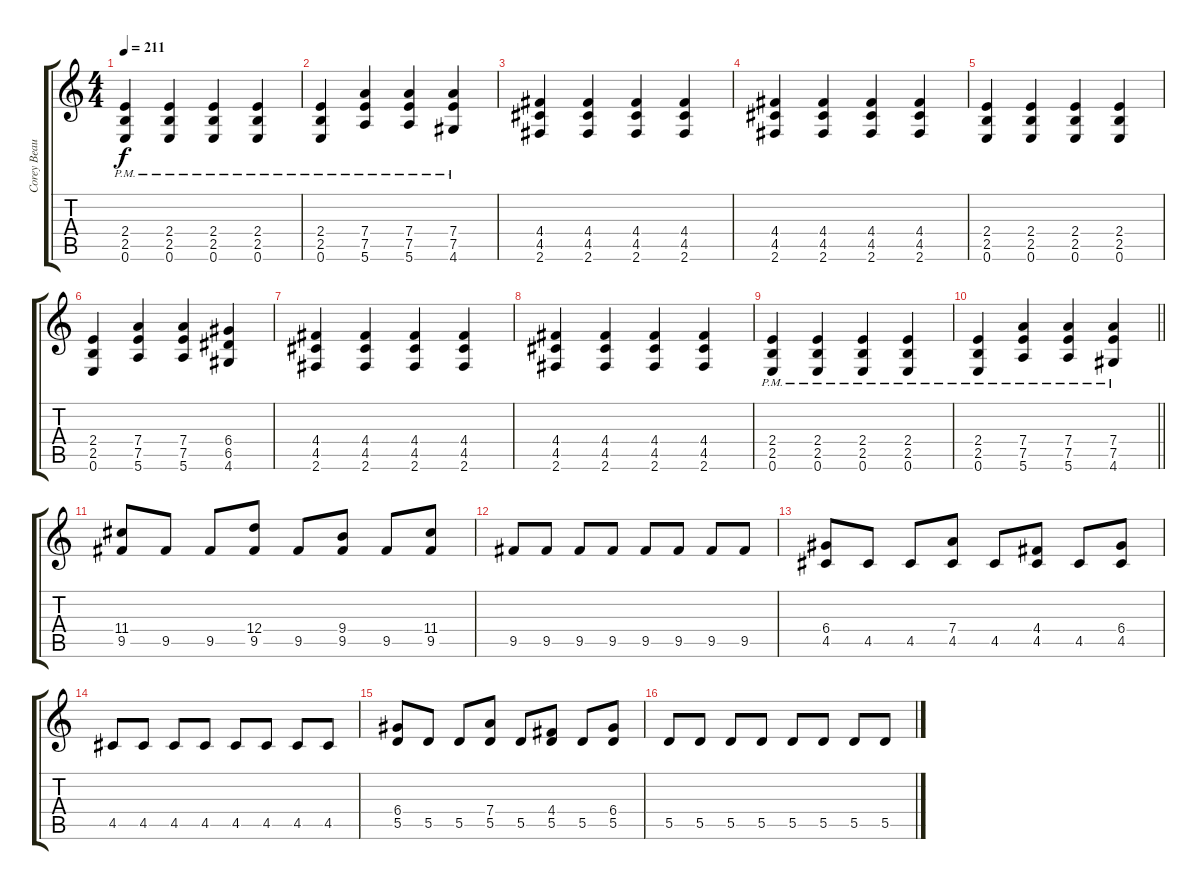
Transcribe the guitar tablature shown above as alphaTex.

\track ("Corey Beaulieu" "Corey Beau") {instrument distortionguitar}
\staff {score tabs}
\tuning (E4 B3 G3 D3 A2 E2) {hide}
\ts (4 4)
\tempo 211
\clef g2
\ks c
(2.4{pm} 2.5{pm} 0.6{pm}).4{dy f} (2.4{pm} 2.5{pm} 0.6{pm}).4 (2.4{pm} 2.5{pm} 0.6{pm}).4 (2.4{pm} 2.5{pm} 0.6{pm}).4 |
(2.4{pm} 2.5{pm} 0.6{pm}).4 (7.4{pm} 7.5{pm} 5.6{pm}).4 (7.4{pm} 7.5{pm} 5.6{pm}).4 (7.4{pm} 7.5{pm} 4.6{pm}).4 |
(4.4 4.5 2.6).4 (4.4 4.5 2.6).4 (4.4 4.5 2.6).4 (4.4 4.5 2.6).4 |
(4.4 4.5 2.6).4 (4.4 4.5 2.6).4 (4.4 4.5 2.6).4 (4.4 4.5 2.6).4 |
(2.4 2.5 0.6).4 (2.4 2.5 0.6).4 (2.4 2.5 0.6).4 (2.4 2.5 0.6).4 |
(2.4 2.5 0.6).4 (7.4 7.5 5.6).4 (7.4 7.5 5.6).4 (6.4 6.5 4.6).4 |
(4.4 4.5 2.6).4 (4.4 4.5 2.6).4 (4.4 4.5 2.6).4 (4.4 4.5 2.6).4 |
(4.4 4.5 2.6).4 (4.4 4.5 2.6).4 (4.4 4.5 2.6).4 (4.4 4.5 2.6).4 |
(2.4{pm} 2.5{pm} 0.6{pm}).4 (2.4{pm} 2.5{pm} 0.6{pm}).4 (2.4{pm} 2.5{pm} 0.6{pm}).4 (2.4{pm} 2.5{pm} 0.6{pm}).4 |
\barLineRight lightlight
(2.4{pm} 2.5{pm} 0.6{pm}).4 (7.4{pm} 7.5{pm} 5.6{pm}).4 (7.4{pm} 7.5{pm} 5.6{pm}).4 (7.4{pm} 7.5{pm} 4.6{pm}).4 |
(11.4 9.5).8 9.5.8 9.5.8 (12.4 9.5).8 9.5.8 (9.4 9.5).8 9.5.8 (11.4 9.5).8 |
9.5.8 9.5.8 9.5.8 9.5.8 9.5.8 9.5.8 9.5.8 9.5.8 |
(6.4 4.5).8 4.5.8 4.5.8 (7.4 4.5).8 4.5.8 (4.4 4.5).8 4.5.8 (6.4 4.5).8 |
4.5.8 4.5.8 4.5.8 4.5.8 4.5.8 4.5.8 4.5.8 4.5.8 |
(6.4 5.5).8 5.5.8 5.5.8 (7.4 5.5).8 5.5.8 (4.4 5.5).8 5.5.8 (6.4 5.5).8 |
5.5.8 5.5.8 5.5.8 5.5.8 5.5.8 5.5.8 5.5.8 5.5.8
